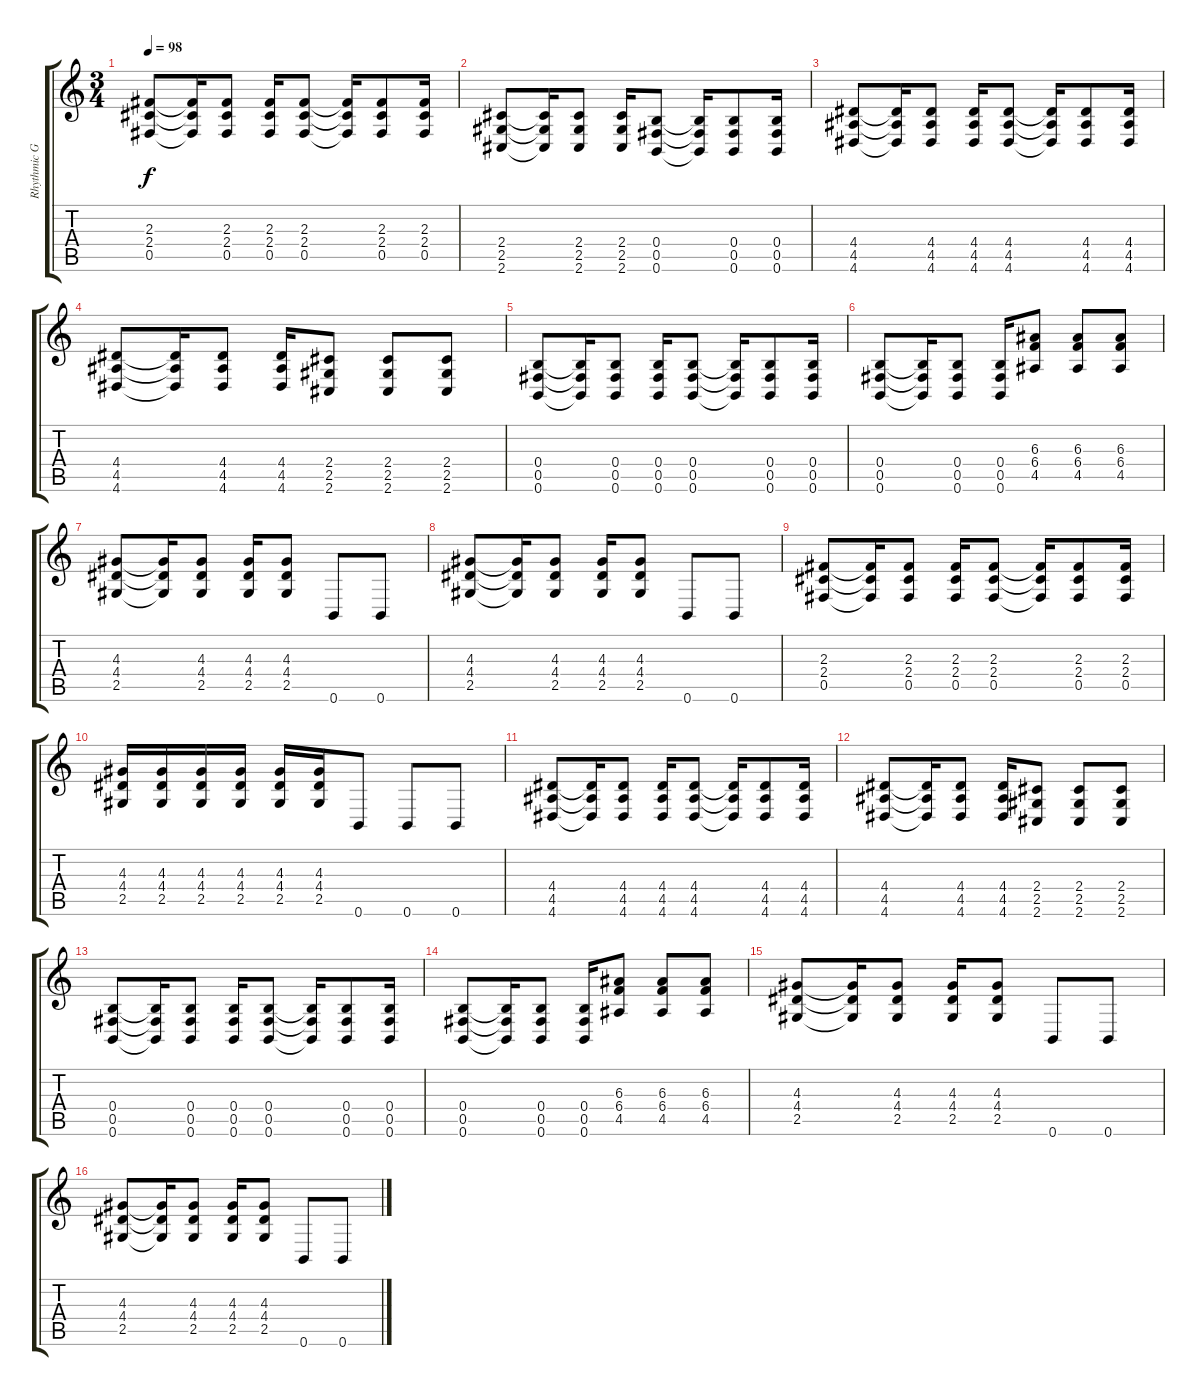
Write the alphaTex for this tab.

\track ("Rhythmic Guitar" "Rhythmic G") {instrument distortionguitar}
\staff {score tabs}
\tuning (Db4 Ab3 E3 B2 Gb2 B1) {hide}
\ts (3 4)
\tempo 98
\clef g2
\ks c
(2.3 2.4 0.5).8{dy f} (2.3{t} 2.4{t} 0.5{t}).16 (2.3 2.4 0.5).8 (2.3 2.4 0.5).16 (2.3 2.4 0.5).8 (2.3{t} 2.4{t} 0.5{t}).16 (2.3 2.4 0.5).8 (2.3 2.4 0.5).16 |
(2.4 2.5 2.6).8 (2.4{t} 2.5{t} 2.6{t}).16 (2.4 2.5 2.6).8 (2.4 2.5 2.6).16 (0.4 0.5 0.6).8 (0.4{t} 0.5{t} 0.6{t}).16 (0.4 0.5 0.6).8 (0.4 0.5 0.6).16 |
(4.4 4.5 4.6).8 (4.4{t} 4.5{t} 4.6{t}).16 (4.4 4.5 4.6).8 (4.4 4.5 4.6).16 (4.4 4.5 4.6).8 (4.4{t} 4.5{t} 4.6{t}).16 (4.4 4.5 4.6).8 (4.4 4.5 4.6).16 |
(4.4 4.5 4.6).8 (4.4{t} 4.5{t} 4.6{t}).16 (4.4 4.5 4.6).8 (4.4 4.5 4.6).16 (2.4 2.5 2.6).8 (2.4 2.5 2.6).8 (2.4 2.5 2.6).8 |
(0.4 0.5 0.6).8 (0.4{t} 0.5{t} 0.6{t}).16 (0.4 0.5 0.6).8 (0.4 0.5 0.6).16 (0.4 0.5 0.6).8 (0.4{t} 0.5{t} 0.6{t}).16 (0.4 0.5 0.6).8 (0.4 0.5 0.6).16 |
(0.4 0.5 0.6).8 (0.4{t} 0.5{t} 0.6{t}).16 (0.4 0.5 0.6).8 (0.4 0.5 0.6).16 (6.3 6.4 4.5).8 (6.3 6.4 4.5).8 (6.3 6.4 4.5).8 |
(4.3 4.4 2.5).8 (4.3{t} 4.4{t} 2.5{t}).16 (4.3 4.4 2.5).8 (4.3 4.4 2.5).16 (4.3 4.4 2.5).8 0.6.8 0.6.8 |
(4.3 4.4 2.5).8 (4.3{t} 4.4{t} 2.5{t}).16 (4.3 4.4 2.5).8 (4.3 4.4 2.5).16 (4.3 4.4 2.5).8 0.6.8 0.6.8 |
(2.3 2.4 0.5).8 (2.3{t} 2.4{t} 0.5{t}).16 (2.3 2.4 0.5).8 (2.3 2.4 0.5).16 (2.3 2.4 0.5).8 (2.3{t} 2.4{t} 0.5{t}).16 (2.3 2.4 0.5).8 (2.3 2.4 0.5).16 |
(4.3 4.4 2.5).16 (4.3 4.4 2.5).16 (4.3 4.4 2.5).16 (4.3 4.4 2.5).16 (4.3 4.4 2.5).16 (4.3 4.4 2.5).16 0.6.8 0.6.8 0.6.8 |
(4.4 4.5 4.6).8 (4.4{t} 4.5{t} 4.6{t}).16 (4.4 4.5 4.6).8 (4.4 4.5 4.6).16 (4.4 4.5 4.6).8 (4.4{t} 4.5{t} 4.6{t}).16 (4.4 4.5 4.6).8 (4.4 4.5 4.6).16 |
(4.4 4.5 4.6).8 (4.4{t} 4.5{t} 4.6{t}).16 (4.4 4.5 4.6).8 (4.4 4.5 4.6).16 (2.4 2.5 2.6).8 (2.4 2.5 2.6).8 (2.4 2.5 2.6).8 |
(0.4 0.5 0.6).8 (0.4{t} 0.5{t} 0.6{t}).16 (0.4 0.5 0.6).8 (0.4 0.5 0.6).16 (0.4 0.5 0.6).8 (0.4{t} 0.5{t} 0.6{t}).16 (0.4 0.5 0.6).8 (0.4 0.5 0.6).16 |
(0.4 0.5 0.6).8 (0.4{t} 0.5{t} 0.6{t}).16 (0.4 0.5 0.6).8 (0.4 0.5 0.6).16 (6.3 6.4 4.5).8 (6.3 6.4 4.5).8 (6.3 6.4 4.5).8 |
(4.3 4.4 2.5).8 (4.3{t} 4.4{t} 2.5{t}).16 (4.3 4.4 2.5).8 (4.3 4.4 2.5).16 (4.3 4.4 2.5).8 0.6.8 0.6.8 |
(4.3 4.4 2.5).8 (4.3{t} 4.4{t} 2.5{t}).16 (4.3 4.4 2.5).8 (4.3 4.4 2.5).16 (4.3 4.4 2.5).8 0.6.8 0.6.8
